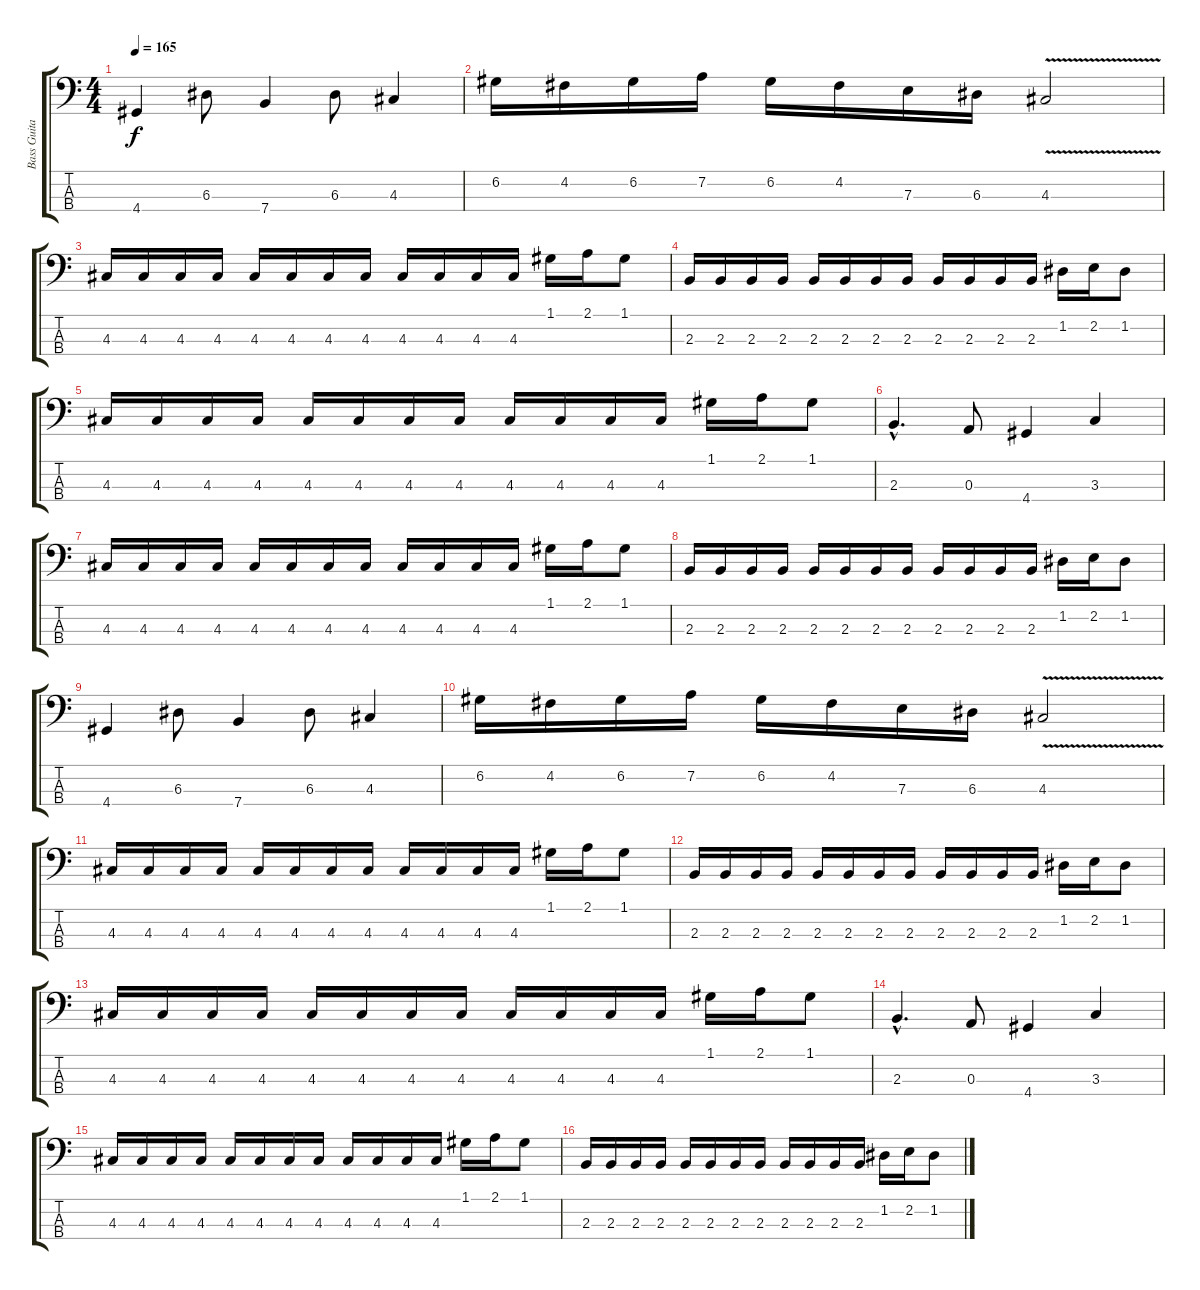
\track ("Bass Guitar" "Bass Guita") {instrument electricbasspick}
\staff {score tabs}
\tuning (G2 D2 A1 E1) {hide}
\ts (4 4)
\tempo 165
\clef f4
\ks c
4.4.4{dy f} 6.3.8 7.4.4 6.3.8 4.3.4 |
6.2.16 4.2.16 6.2.16 7.2.16 6.2.16 4.2.16 7.3.16 6.3.16 4.3{v}.2 |
4.3.16 4.3.16 4.3.16 4.3.16 4.3.16 4.3.16 4.3.16 4.3.16 4.3.16 4.3.16 4.3.16 4.3.16 1.1.16 2.1.16 1.1.8 |
2.3.16 2.3.16 2.3.16 2.3.16 2.3.16 2.3.16 2.3.16 2.3.16 2.3.16 2.3.16 2.3.16 2.3.16 1.2.16 2.2.16 1.2.8 |
4.3.16 4.3.16 4.3.16 4.3.16 4.3.16 4.3.16 4.3.16 4.3.16 4.3.16 4.3.16 4.3.16 4.3.16 1.1.16 2.1.16 1.1.8 |
2.3{hac}.4{d} 0.3.8 4.4.4 3.3.4 |
4.3.16 4.3.16 4.3.16 4.3.16 4.3.16 4.3.16 4.3.16 4.3.16 4.3.16 4.3.16 4.3.16 4.3.16 1.1.16 2.1.16 1.1.8 |
2.3.16 2.3.16 2.3.16 2.3.16 2.3.16 2.3.16 2.3.16 2.3.16 2.3.16 2.3.16 2.3.16 2.3.16 1.2.16 2.2.16 1.2.8 |
4.4.4 6.3.8 7.4.4 6.3.8 4.3.4 |
6.2.16 4.2.16 6.2.16 7.2.16 6.2.16 4.2.16 7.3.16 6.3.16 4.3{v}.2 |
4.3.16 4.3.16 4.3.16 4.3.16 4.3.16 4.3.16 4.3.16 4.3.16 4.3.16 4.3.16 4.3.16 4.3.16 1.1.16 2.1.16 1.1.8 |
2.3.16 2.3.16 2.3.16 2.3.16 2.3.16 2.3.16 2.3.16 2.3.16 2.3.16 2.3.16 2.3.16 2.3.16 1.2.16 2.2.16 1.2.8 |
4.3.16 4.3.16 4.3.16 4.3.16 4.3.16 4.3.16 4.3.16 4.3.16 4.3.16 4.3.16 4.3.16 4.3.16 1.1.16 2.1.16 1.1.8 |
2.3{hac}.4{d} 0.3.8 4.4.4 3.3.4 |
4.3.16 4.3.16 4.3.16 4.3.16 4.3.16 4.3.16 4.3.16 4.3.16 4.3.16 4.3.16 4.3.16 4.3.16 1.1.16 2.1.16 1.1.8 |
2.3.16 2.3.16 2.3.16 2.3.16 2.3.16 2.3.16 2.3.16 2.3.16 2.3.16 2.3.16 2.3.16 2.3.16 1.2.16 2.2.16 1.2.8
